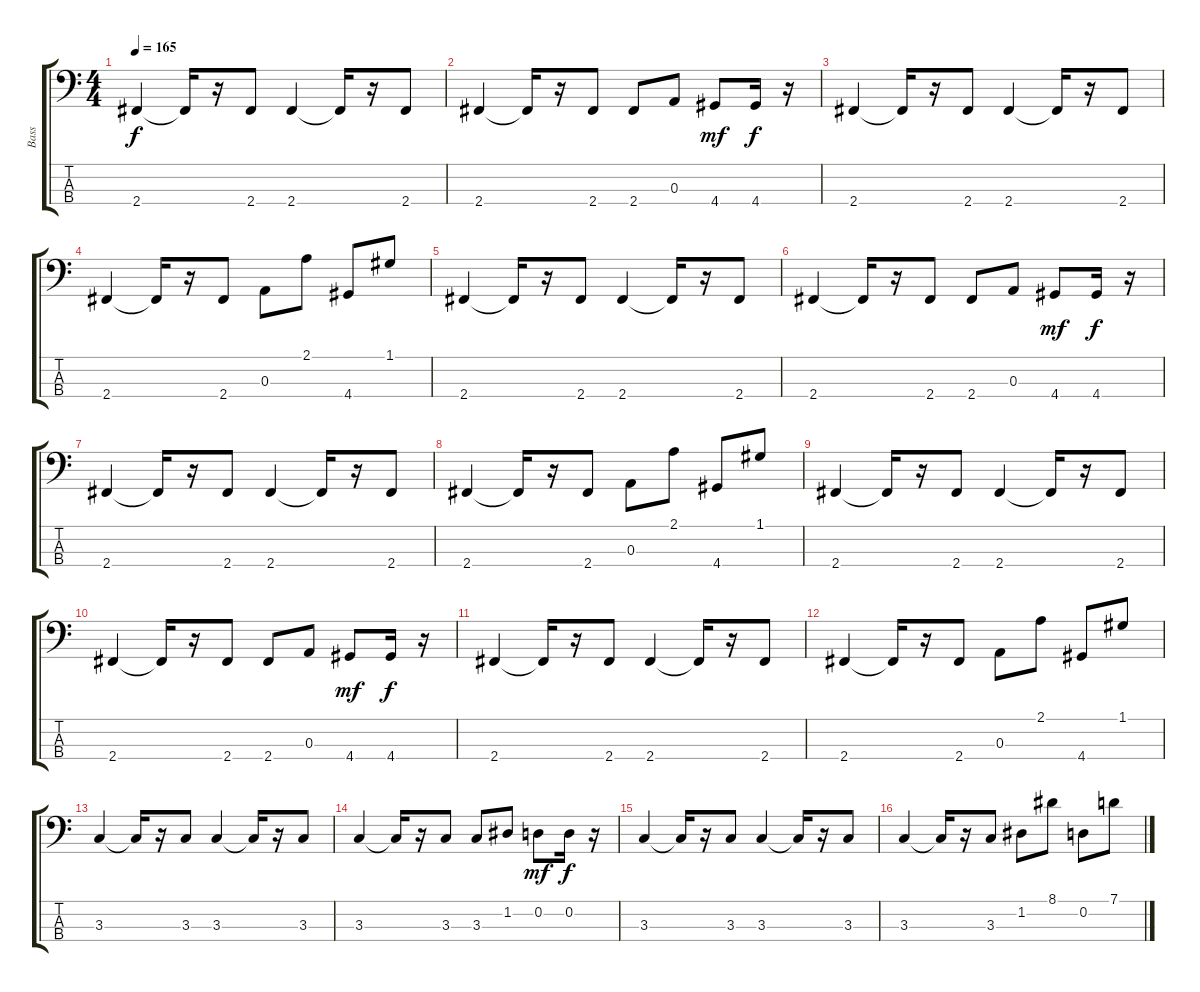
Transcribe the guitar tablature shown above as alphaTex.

\track ("Bass" "Bass") {instrument electricbassfinger}
\staff {score tabs}
\tuning (G2 D2 A1 E1) {hide}
\ts (4 4)
\tempo 165
\clef f4
\ks c
2.4.4{dy f} 2.4{t}.16 r.16 2.4.8 2.4.4 2.4{t}.16 r.16 2.4.8 |
2.4.4 2.4{t}.16 r.16 2.4.8 2.4.8 0.3.8 4.4.8{dy mf} 4.4.16{dy f} r.16 |
2.4.4 2.4{t}.16 r.16 2.4.8 2.4.4 2.4{t}.16 r.16 2.4.8 |
2.4.4 2.4{t}.16 r.16 2.4.8 0.3.8 2.1.8 4.4.8 1.1.8 |
2.4.4 2.4{t}.16 r.16 2.4.8 2.4.4 2.4{t}.16 r.16 2.4.8 |
2.4.4 2.4{t}.16 r.16 2.4.8 2.4.8 0.3.8 4.4.8{dy mf} 4.4.16{dy f} r.16 |
2.4.4 2.4{t}.16 r.16 2.4.8 2.4.4 2.4{t}.16 r.16 2.4.8 |
2.4.4 2.4{t}.16 r.16 2.4.8 0.3.8 2.1.8 4.4.8 1.1.8 |
2.4.4 2.4{t}.16 r.16 2.4.8 2.4.4 2.4{t}.16 r.16 2.4.8 |
2.4.4 2.4{t}.16 r.16 2.4.8 2.4.8 0.3.8 4.4.8{dy mf} 4.4.16{dy f} r.16 |
2.4.4 2.4{t}.16 r.16 2.4.8 2.4.4 2.4{t}.16 r.16 2.4.8 |
2.4.4 2.4{t}.16 r.16 2.4.8 0.3.8 2.1.8 4.4.8 1.1.8 |
3.3.4 3.3{t}.16 r.16 3.3.8 3.3.4 3.3{t}.16 r.16 3.3.8 |
3.3.4 3.3{t}.16 r.16 3.3.8 3.3.8 1.2.8 0.2.8{dy mf} 0.2.16{dy f} r.16 |
3.3.4 3.3{t}.16 r.16 3.3.8 3.3.4 3.3{t}.16 r.16 3.3.8 |
3.3.4 3.3{t}.16 r.16 3.3.8 1.2.8 8.1.8 0.2.8 7.1.8
